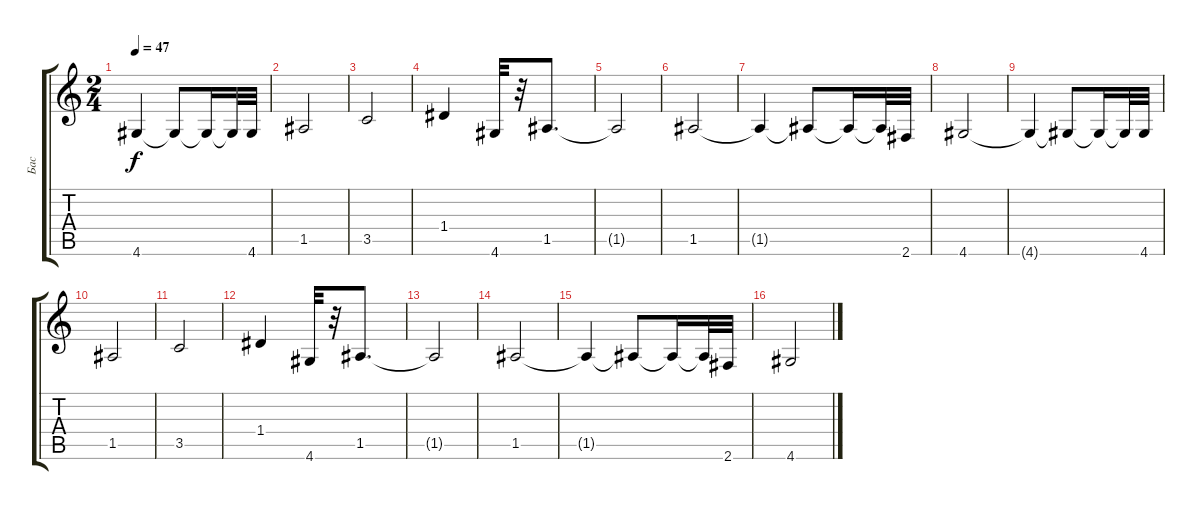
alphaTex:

\track ("Бас" "Бас") {instrument acousticbass}
\staff {score tabs}
\tuning (E4 B3 G3 D3 A2 E2) {hide}
\ts (2 4)
\tempo 47
\clef g2
\ks c
4.6{t}.4{dy f} 4.6{t}.8 4.6{t}.16 4.6{t}.32 4.6.32 |
1.5.2 |
3.5.2 |
1.4.4 4.6.32 r.32 1.5.8{d} |
1.5{t}.2 |
1.5.2 |
1.5{t}.4 1.5{t}.8 1.5{t}.16 1.5{t}.32 2.6.32 |
4.6.2 |
4.6{t}.4 4.6{t}.8 4.6{t}.16 4.6{t}.32 4.6.32 |
1.5.2 |
3.5.2 |
1.4.4 4.6.32 r.32 1.5.8{d} |
1.5{t}.2 |
1.5.2 |
1.5{t}.4 1.5{t}.8 1.5{t}.16 1.5{t}.32 2.6.32 |
4.6.2
